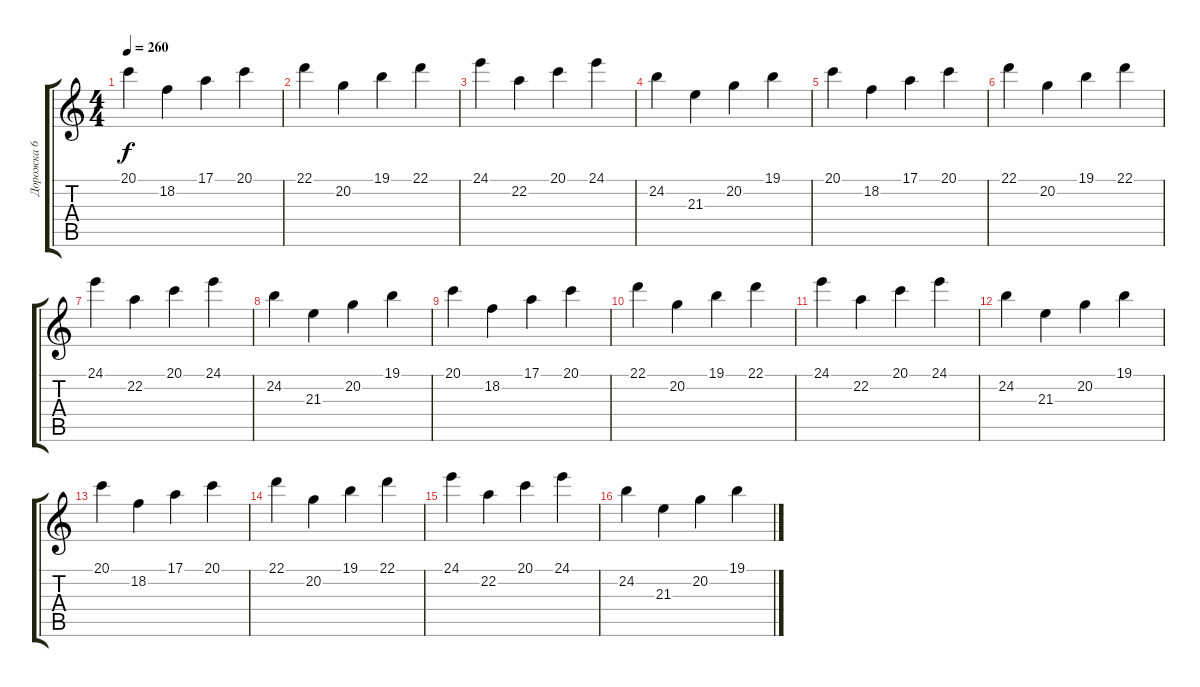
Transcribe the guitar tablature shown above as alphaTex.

\track ("Дорожка 6" "Дорожка 6") {instrument fx1rain}
\staff {score tabs}
\tuning (E4 B3 G3 D3 A2 E2) {hide}
\ts (4 4)
\tempo 260
\clef g2
\ks c
20.1.4{dy f} 18.2.4 17.1.4 20.1.4 |
22.1.4 20.2.4 19.1.4 22.1.4 |
24.1.4 22.2.4 20.1.4 24.1.4 |
24.2.4 21.3.4 20.2.4 19.1.4 |
20.1.4 18.2.4 17.1.4 20.1.4 |
22.1.4 20.2.4 19.1.4 22.1.4 |
24.1.4 22.2.4 20.1.4 24.1.4 |
24.2.4 21.3.4 20.2.4 19.1.4 |
20.1.4 18.2.4 17.1.4 20.1.4 |
22.1.4 20.2.4 19.1.4 22.1.4 |
24.1.4 22.2.4 20.1.4 24.1.4 |
24.2.4 21.3.4 20.2.4 19.1.4 |
20.1.4 18.2.4 17.1.4 20.1.4 |
22.1.4 20.2.4 19.1.4 22.1.4 |
24.1.4 22.2.4 20.1.4 24.1.4 |
24.2.4 21.3.4 20.2.4 19.1.4
